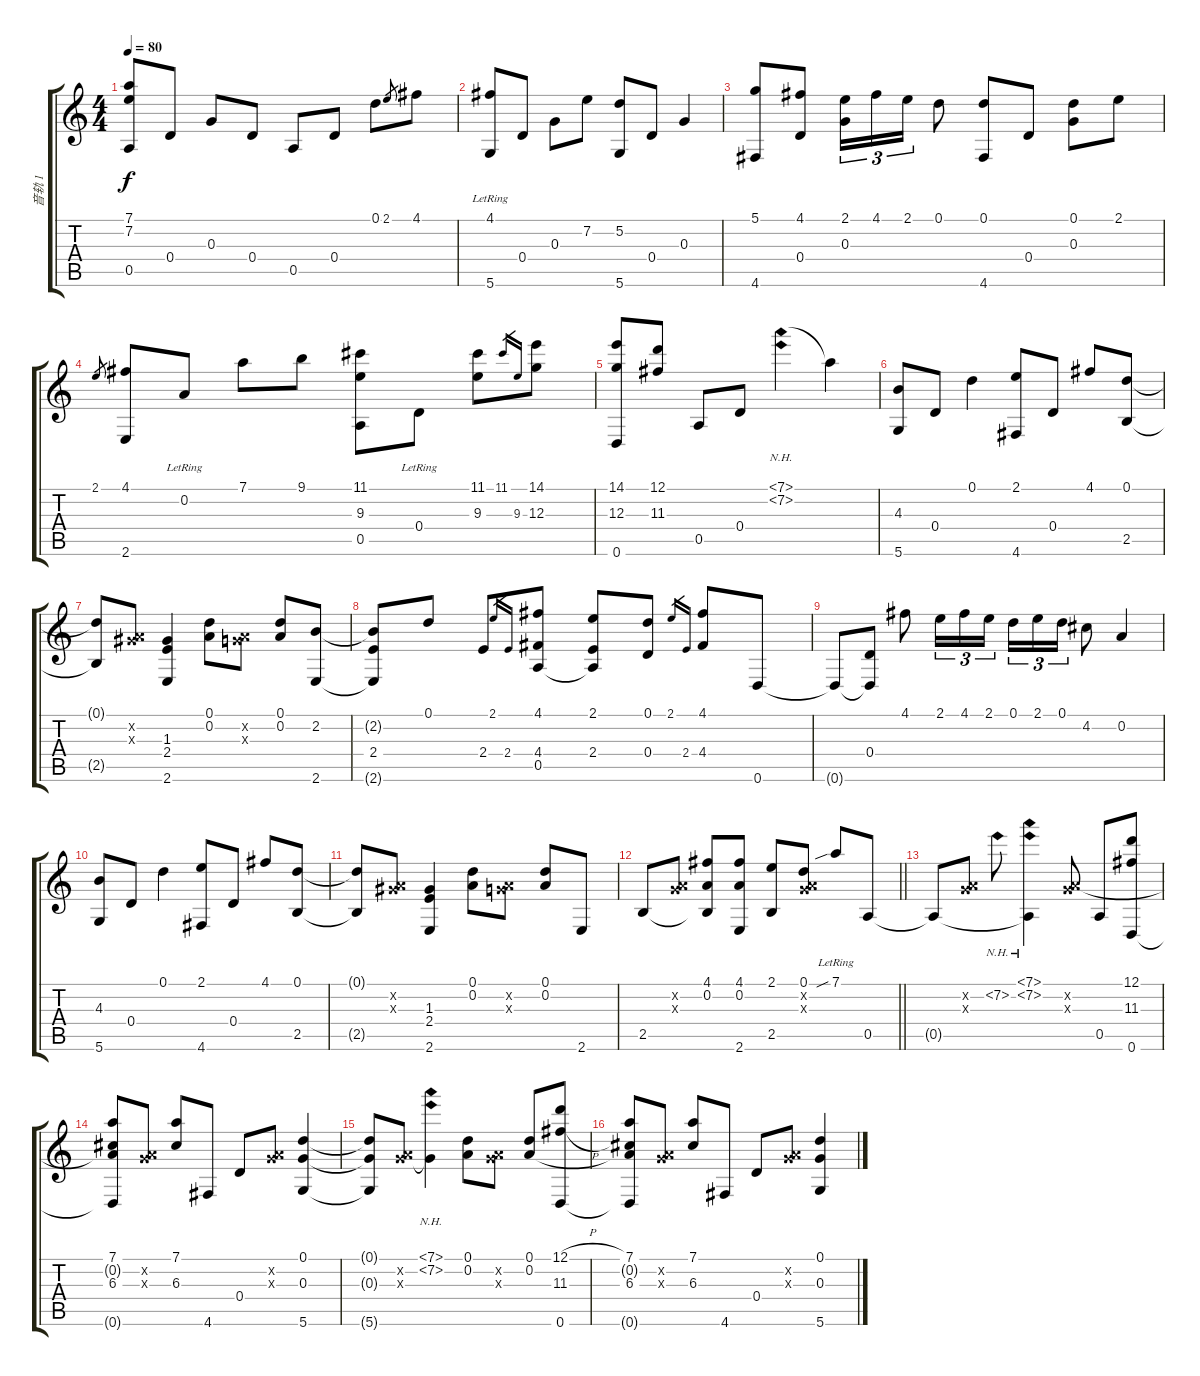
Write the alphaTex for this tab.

\track ("音轨 1" "音轨 1") {instrument acousticguitarsteel}
\staff {score tabs}
\tuning (D4 A3 G3 D3 A2 D2) {hide}
\ts (4 4)
\tempo 80
\clef g2
\ks c
(7.1{t} 7.2 0.5).8{dy f} 0.4.8 0.3.8 0.4.8 0.5.8 0.4.8 0.1.8 2.1.8{gr} 4.1.8 |
(4.1 5.6{lr}).8 0.4.8 0.3.8 7.2.8 (5.2 5.6).8 0.4.8 0.3.4 |
(5.1 4.6).8 (4.1 0.4).8 (2.1 0.3).16{tu (3 2)} 4.1.16{tu (3 2)} 2.1.16{tu (3 2)} 0.1.8 (0.1 4.6).8 0.4.8 (0.1 0.3).8 2.1.8 |
2.1.8{gr} (4.1 2.6).8 0.2{lr}.8 7.1.8 9.1.8 (11.1 9.3 0.5).8 0.4{lr}.8 (11.1 9.3).8 11.1.16{gr} 9.3.16{gr} (14.1 12.3).8 |
(14.1 12.3 0.6).8 (12.1 11.3).8 0.5.8 0.4.8 (7.1{nh} 7.2{nh}).4 7.1{t}.4 |
(4.3 5.6).8 0.4.8 0.1.4 (2.1 4.6).8 0.4.8 4.1.8 (0.1 2.5).8 |
(0.1{t} 2.5{t}).8 (0.2{x} 1.3{x}).8 (1.3 2.4 2.6).4 (0.1 0.2).8 (0.2{x} 0.3{x}).8 (0.1 0.2).8 (2.2 2.6).8 |
(2.2{t} 2.4 2.6{t}).8 0.1.8 2.4.8 2.1.16{gr} 2.4.16{gr} (4.1 4.4 0.5).8 (2.1 2.4 0.5{t}).8 (0.1 0.4).8 2.1.16{gr} 2.4.16{gr} (4.1 4.4).8 0.6.8 |
0.6{t}.8 (0.4 0.6{t}).8 4.1.8 2.1.16{tu (3 2)} 4.1.16{tu (3 2)} 2.1.16{tu (3 2)} 0.1.16{tu (3 2)} 2.1.16{tu (3 2)} 0.1.16{tu (3 2)} 4.2.8 0.2.4 |
(4.3 5.6).8 0.4.8 0.1.4 (2.1 4.6).8 0.4.8 4.1.8 (0.1 2.5).8 |
(0.1{t} 2.5{t}).8 (0.2{x} 1.3{x}).8 (1.3 2.4 2.6).4 (0.1 0.2).8 (0.2{x} 0.3{x}).8 (0.1 0.2).8 2.6.8 |
\barLineRight lightlight
2.5.8 (0.2{x} 0.3{x}).8 (4.1 0.2 2.5{t}).8 (4.1 0.2 2.6).8 (2.1 2.5).8 (0.1 0.2{x} 0.3{x}).8 7.1{sib lr}.8 0.5.8 |
0.5{t}.8 (0.2{x} 0.3{x}).8 7.2{nh}.8 (7.1{nh} 7.2{nh} 0.5{t}).4 (0.2{x} 0.3{x}).8 0.5.8 (12.1 11.3 0.6).8 |
(7.1 0.2{t} 6.3 0.6{t}).8 (0.2{x} 0.3{x}).8 (7.1 6.3).8 4.6.8 0.4.8 (0.2{x} 0.3{x}).8 (0.1 0.3 5.6).4 |
(0.1{t} 0.3{t} 5.6{t}).8 (0.2{x} 0.3{x}).8 (7.1{nh} 7.2{nh} 0.3{t}).4 (0.1 0.2).8 (0.2{x} 0.3{x}).8 (0.1 0.2).8 (12.1{h} 11.3{h} 0.6).8 |
(7.1 0.2{t} 6.3 0.6{t}).8 (0.2{x} 0.3{x}).8 (7.1 6.3).8 4.6.8 0.4.8 (0.2{x} 0.3{x}).8 (0.1 0.3 5.6).4
